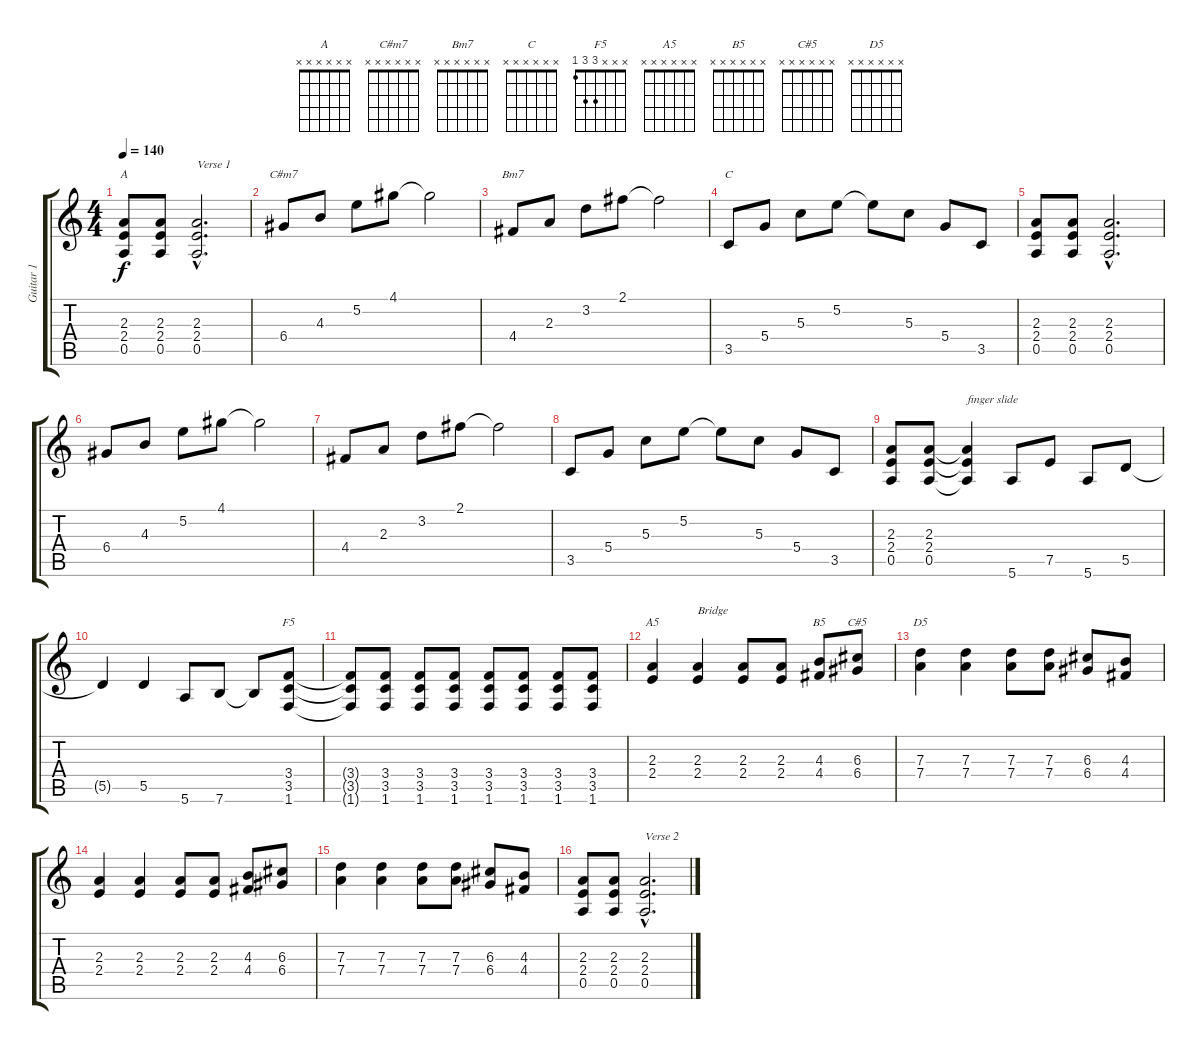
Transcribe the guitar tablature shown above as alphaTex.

\track ("Guitar 1" "Guitar 1") {instrument distortionguitar}
\staff {score tabs}
\tuning (E4 B3 G3 D3 A2 E2) {hide}
\chord ("A" x x x x x x) {firstfret 0}
\chord ("C#m7" x x x x x x) {firstfret 0}
\chord ("Bm7" x x x x x x) {firstfret 0}
\chord ("C" x x x x x x) {firstfret 0}
\chord ("F5" x x x 3 3 1)
\chord ("A5" x x x x x x) {firstfret 0}
\chord ("B5" x x x x x x) {firstfret 0}
\chord ("C#5" x x x x x x) {firstfret 0}
\chord ("D5" x x x x x x) {firstfret 0}
\ts (4 4)
\tempo 140
\clef g2
\ks c
(2.3 2.4 0.5).8{ch "A" dy f} (2.3 2.4 0.5).8 (2.3{hac} 2.4{hac} 0.5{hac}).2{d txt "Verse 1"} |
6.4.8{ch "C#m7"} 4.3.8 5.2.8 4.1.8 4.1{t}.2 |
4.4.8{ch "Bm7"} 2.3.8 3.2.8 2.1.8 2.1{t}.2 |
3.5.8{ch "C"} 5.4.8 5.3.8 5.2.8 5.2{t}.8 5.3.8 5.4.8 3.5.8 |
(2.3 2.4 0.5).8 (2.3 2.4 0.5).8 (2.3{hac} 2.4{hac} 0.5{hac}).2{d} |
6.4.8 4.3.8 5.2.8 4.1.8 4.1{t}.2 |
4.4.8 2.3.8 3.2.8 2.1.8 2.1{t}.2 |
3.5.8 5.4.8 5.3.8 5.2.8 5.2{t}.8 5.3.8 5.4.8 3.5.8 |
(2.3 2.4 0.5).8 (2.3 2.4 0.5).8 (2.3{t} 2.4{t} 0.5{t}).4{txt "finger slide"} 5.6.8 7.5.8 5.6.8 5.5.8 |
5.5{t}.4 5.5.4 5.6.8 7.6.8 7.6{t}.8 (3.4 3.5 1.6).8{ch "F5"} |
(3.4{t} 3.5{t} 1.6{t}).8 (3.4 3.5 1.6).8 (3.4 3.5 1.6).8 (3.4 3.5 1.6).8 (3.4 3.5 1.6).8 (3.4 3.5 1.6).8 (3.4 3.5 1.6).8 (3.4 3.5 1.6).8 |
(2.3 2.4).4{ch "A5"} (2.3 2.4).4{txt "Bridge"} (2.3 2.4).8 (2.3 2.4).8 (4.3 4.4).8{ch "B5"} (6.3 6.4).8{ch "C#5"} |
(7.3 7.4).4{ch "D5"} (7.3 7.4).4 (7.3 7.4).8 (7.3 7.4).8 (6.3 6.4).8 (4.3 4.4).8 |
(2.3 2.4).4 (2.3 2.4).4 (2.3 2.4).8 (2.3 2.4).8 (4.3 4.4).8 (6.3 6.4).8 |
(7.3 7.4).4 (7.3 7.4).4 (7.3 7.4).8 (7.3 7.4).8 (6.3 6.4).8 (4.3 4.4).8 |
(2.3 2.4 0.5).8 (2.3 2.4 0.5).8 (2.3{hac} 2.4{hac} 0.5{hac}).2{d txt "Verse 2"}
